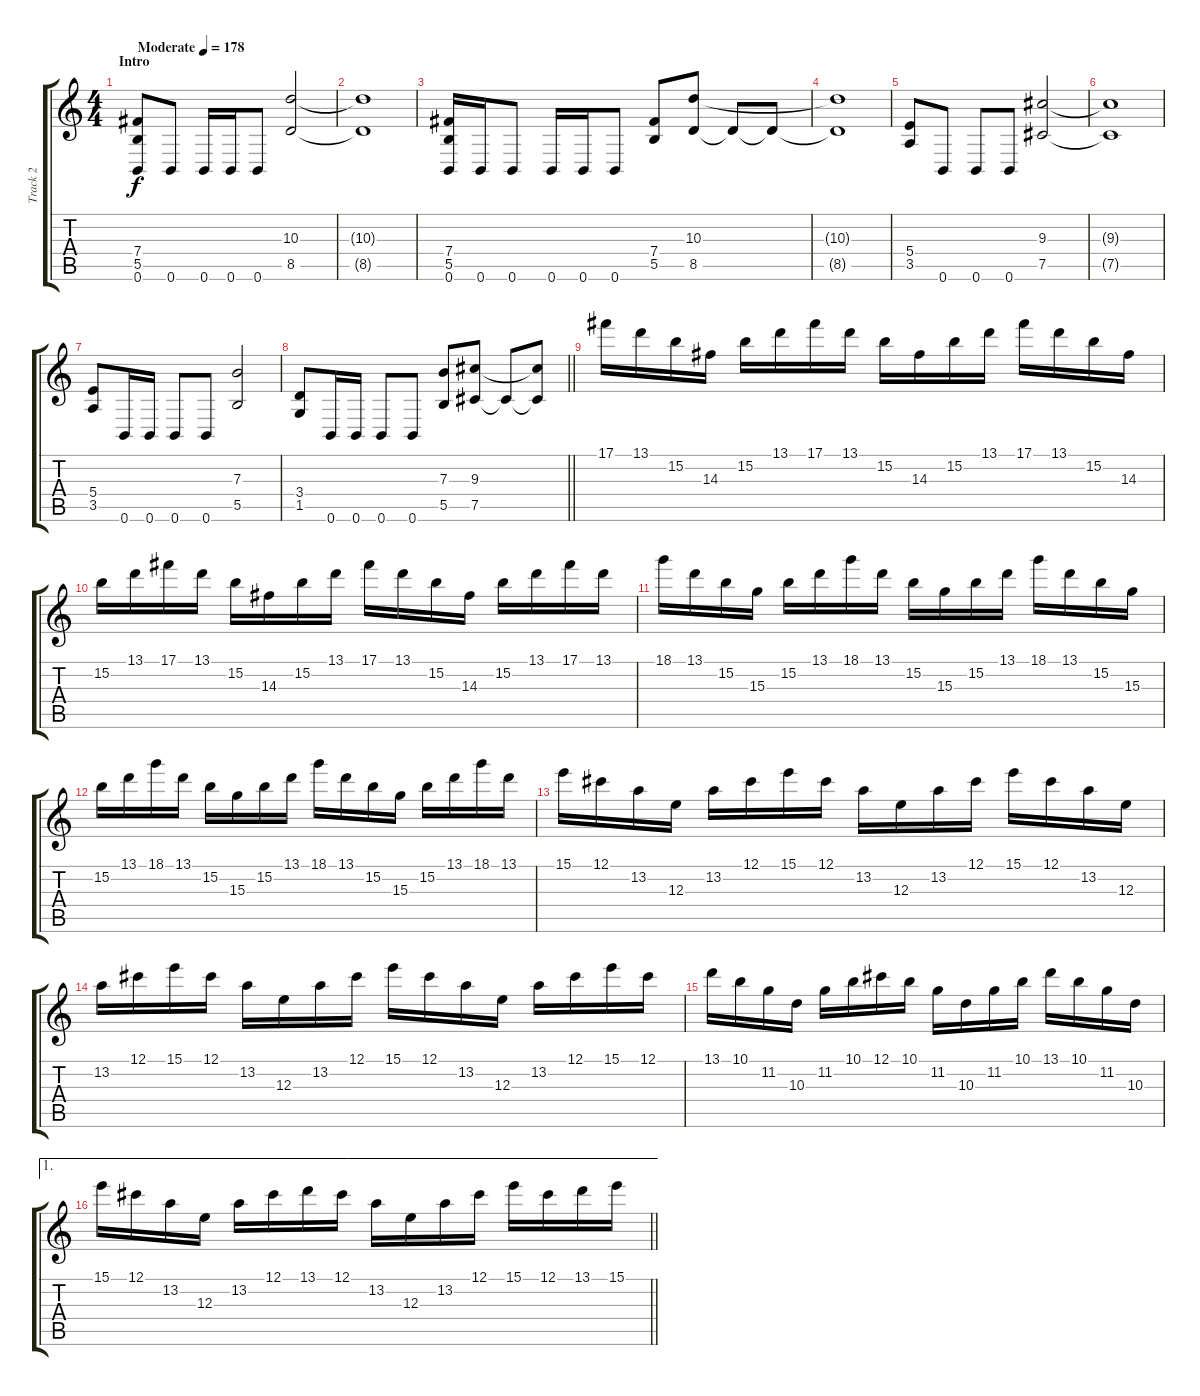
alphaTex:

\track ("Track 2" "Track 2") {instrument distortionguitar}
\staff {score tabs}
\tuning (Db4 Ab3 E3 B2 Gb2 B1) {hide}
\ts (4 4)
\section ("" "Intro")
\tempo (178 "Moderate")
\clef g2
\ks c
(7.4 5.5 0.6).8{dy f instrument distortionguitar} 0.6.8 0.6.16 0.6.16 0.6.8 (10.3 8.5).2 |
(10.3{t} 8.5{t}).1 |
(7.4 5.5 0.6).16 0.6.16 0.6.8 0.6.16 0.6.16 0.6.8 (7.4 5.5).8 (10.3 8.5).8 8.5{t}.8 8.5{t}.8 |
(10.3{t} 8.5{t}).1 |
(5.4 3.5).8 0.6.8 0.6.8 0.6.8 (9.3 7.5).2 |
(9.3{t} 7.5{t}).1 |
(5.4 3.5).8 0.6.16 0.6.16 0.6.8 0.6.8 (7.3 5.5).2 |
\barLineRight lightlight
(3.4 1.5).8 0.6.16 0.6.16 0.6.8 0.6.8 (7.3 5.5).8 (9.3 7.5).8 7.5{t}.8 (9.3{t} 7.5{t}).8 |
17.1.16 13.1.16 15.2.16 14.3.16 15.2.16 13.1.16 17.1.16 13.1.16 15.2.16 14.3.16 15.2.16 13.1.16 17.1.16 13.1.16 15.2.16 14.3.16 |
15.2.16 13.1.16 17.1.16 13.1.16 15.2.16 14.3.16 15.2.16 13.1.16 17.1.16 13.1.16 15.2.16 14.3.16 15.2.16 13.1.16 17.1.16 13.1.16 |
18.1.16 13.1.16 15.2.16 15.3.16 15.2.16 13.1.16 18.1.16 13.1.16 15.2.16 15.3.16 15.2.16 13.1.16 18.1.16 13.1.16 15.2.16 15.3.16 |
15.2.16 13.1.16 18.1.16 13.1.16 15.2.16 15.3.16 15.2.16 13.1.16 18.1.16 13.1.16 15.2.16 15.3.16 15.2.16 13.1.16 18.1.16 13.1.16 |
15.1.16 12.1.16 13.2.16 12.3.16 13.2.16 12.1.16 15.1.16 12.1.16 13.2.16 12.3.16 13.2.16 12.1.16 15.1.16 12.1.16 13.2.16 12.3.16 |
13.2.16 12.1.16 15.1.16 12.1.16 13.2.16 12.3.16 13.2.16 12.1.16 15.1.16 12.1.16 13.2.16 12.3.16 13.2.16 12.1.16 15.1.16 12.1.16 |
13.1.16 10.1.16 11.2.16 10.3.16 11.2.16 10.1.16 12.1.16 10.1.16 11.2.16 10.3.16 11.2.16 10.1.16 13.1.16 10.1.16 11.2.16 10.3.16 |
\ae 1
\barLineRight lightlight
15.1.16 12.1.16 13.2.16 12.3.16 13.2.16 12.1.16 13.1.16 12.1.16 13.2.16 12.3.16 13.2.16 12.1.16 15.1.16 12.1.16 13.1.16 15.1.16
